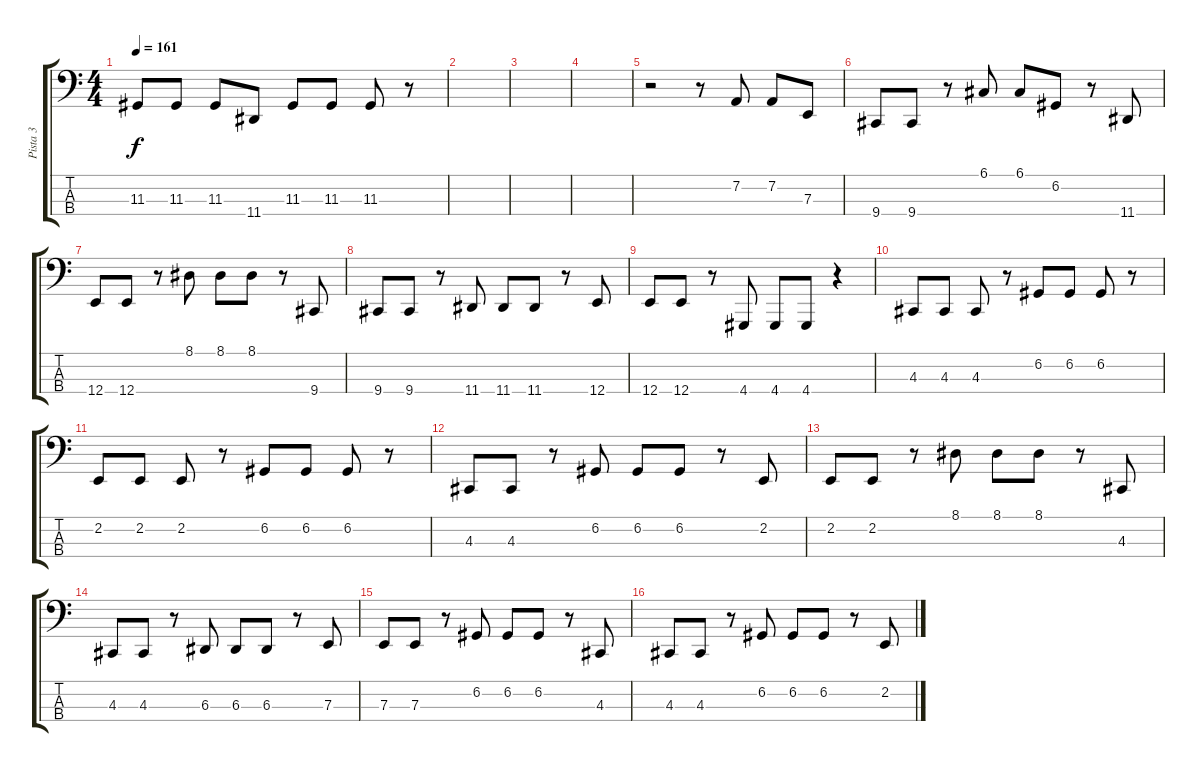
\track ("Pista 3" "Pista 3") {instrument lead8bassandlead}
\staff {score tabs}
\tuning (G2 D2 A1 E1) {hide}
\ts (4 4)
\tempo 161
\clef f4
\ks c
11.3.8{dy f} 11.3.8 11.3.8 11.4.8 11.3.8 11.3.8 11.3.8 r.8 |
|
|
|
r.2 r.8 7.2.8 7.2.8 7.3.8 |
9.4.8 9.4.8 r.8 6.1.8 6.1.8 6.2.8 r.8 11.4.8 |
12.4.8 12.4.8 r.8 8.1.8 8.1.8 8.1.8 r.8 9.4.8 |
9.4.8 9.4.8 r.8 11.4.8 11.4.8 11.4.8 r.8 12.4.8 |
12.4.8 12.4.8 r.8 4.4.8 4.4.8 4.4.8 r.4 |
4.3.8 4.3.8 4.3.8 r.8 6.2.8 6.2.8 6.2.8 r.8 |
2.2.8 2.2.8 2.2.8 r.8 6.2.8 6.2.8 6.2.8 r.8 |
4.3.8 4.3.8 r.8 6.2.8 6.2.8 6.2.8 r.8 2.2.8 |
2.2.8 2.2.8 r.8 8.1.8 8.1.8 8.1.8 r.8 4.3.8 |
4.3.8 4.3.8 r.8 6.3.8 6.3.8 6.3.8 r.8 7.3.8 |
7.3.8 7.3.8 r.8 6.2.8 6.2.8 6.2.8 r.8 4.3.8 |
4.3.8 4.3.8 r.8 6.2.8 6.2.8 6.2.8 r.8 2.2.8
